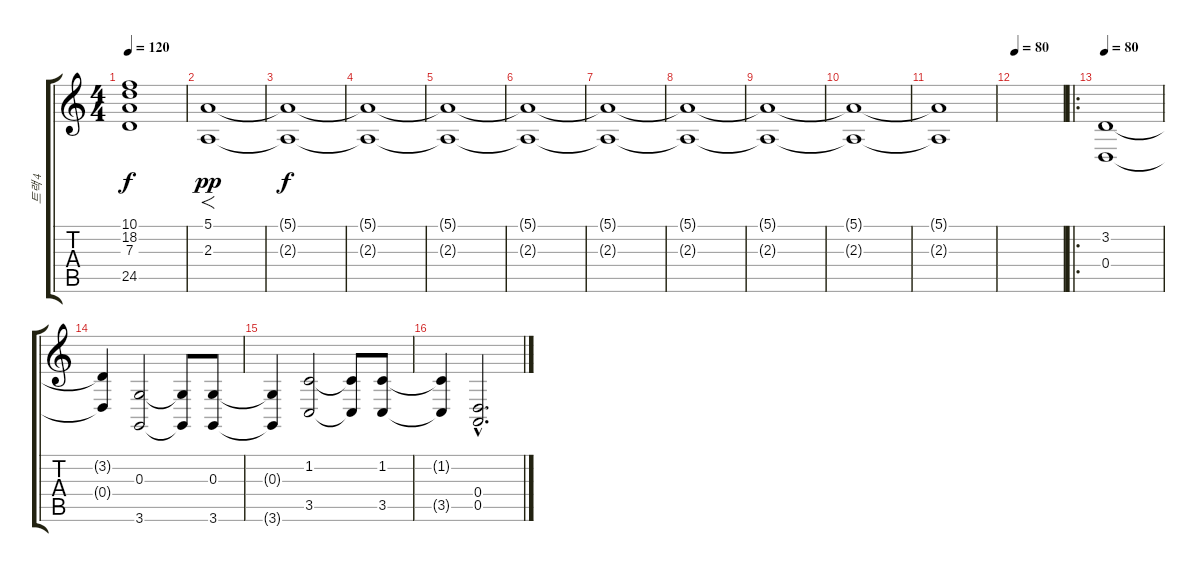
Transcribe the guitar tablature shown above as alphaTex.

\track ("트랙 4" "트랙 4") {instrument synthstrings1}
\staff {score tabs}
\tuning (E4 B3 G3 D3 A2 E2) {hide}
\ts (4 4)
\tempo 120
\clef g2
\ks c
(10.1{t} 18.2{t} 7.3{t} 24.5{t}).1{dy f} |
(5.1 2.3).1{f dy pp} |
(5.1{t} 2.3{t}).1{dy f} |
(5.1{t} 2.3{t}).1 |
(5.1{t} 2.3{t}).1 |
(5.1{t} 2.3{t}).1 |
(5.1{t} 2.3{t}).1 |
(5.1{t} 2.3{t}).1 |
(5.1{t} 2.3{t}).1 |
(5.1{t} 2.3{t}).1 |
(5.1{t} 2.3{t}).1 |
\tempo 80
|
\ro
\tempo 80
(3.2 0.4).1 |
(3.2{t} 0.4{t}).4 (0.3 3.6).2 (0.3{t} 3.6{t}).8 (0.3 3.6).8 |
(0.3{t} 3.6{t}).4 (1.2 3.5).2 (1.2{t} 3.5{t}).8 (1.2 3.5).8 |
(1.2{t} 3.5{t}).4 (0.4{hac} 0.5{hac}).2{d}
